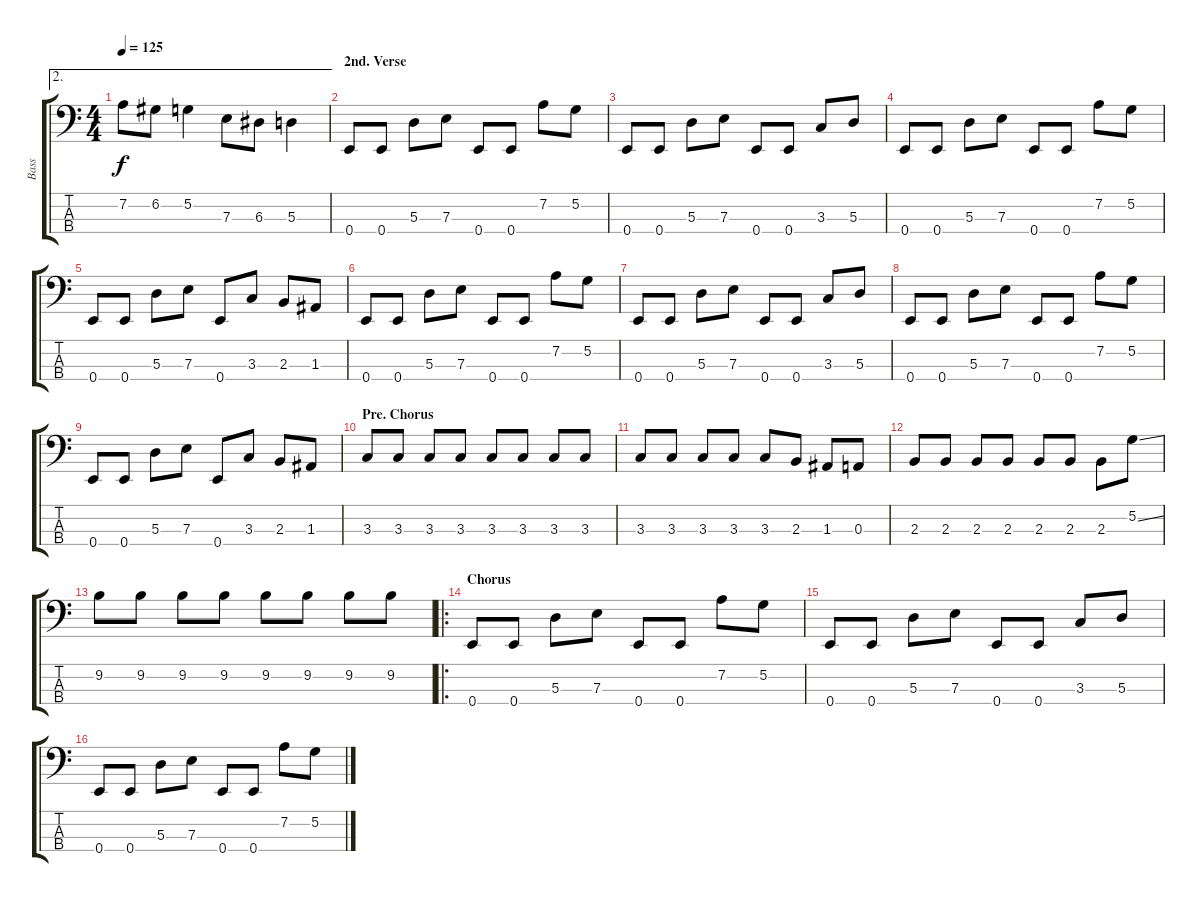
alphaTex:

\track ("Bass" "Bass") {instrument electricbassfinger}
\staff {score tabs}
\tuning (G2 D2 A1 E1) {hide}
\ae 2
\ts (4 4)
\tempo 125
\clef f4
\ks c
7.2.8{dy f instrument electricbassfinger} 6.2.8 5.2.4 7.3.8 6.3.8 5.3.4 |
\section ("" "2nd. Verse")
0.4.8{volume 9} 0.4.8 5.3.8 7.3.8 0.4.8 0.4.8 7.2.8 5.2.8 |
0.4.8 0.4.8 5.3.8 7.3.8 0.4.8 0.4.8 3.3.8 5.3.8 |
0.4.8 0.4.8 5.3.8 7.3.8 0.4.8 0.4.8 7.2.8 5.2.8 |
0.4.8 0.4.8 5.3.8 7.3.8 0.4.8 3.3.8 2.3.8 1.3.8 |
0.4.8 0.4.8 5.3.8 7.3.8 0.4.8 0.4.8 7.2.8 5.2.8 |
0.4.8 0.4.8 5.3.8 7.3.8 0.4.8 0.4.8 3.3.8 5.3.8 |
0.4.8 0.4.8 5.3.8 7.3.8 0.4.8 0.4.8 7.2.8 5.2.8 |
0.4.8 0.4.8 5.3.8 7.3.8 0.4.8 3.3.8 2.3.8 1.3.8 |
\section ("" "Pre. Chorus")
3.3.8{volume 13} 3.3.8 3.3.8 3.3.8 3.3.8 3.3.8 3.3.8 3.3.8 |
3.3.8 3.3.8 3.3.8 3.3.8 3.3.8 2.3.8 1.3.8 0.3.8 |
2.3.8 2.3.8 2.3.8 2.3.8 2.3.8 2.3.8 2.3.8 5.2{ss}.8 |
9.2.8 9.2.8 9.2.8 9.2.8 9.2.8 9.2.8 9.2.8 9.2.8 |
\ro
\section ("" "Chorus")
0.4.8{instrument slapbass2} 0.4.8 5.3.8 7.3.8 0.4.8 0.4.8 7.2.8 5.2.8 |
0.4.8 0.4.8 5.3.8 7.3.8 0.4.8 0.4.8 3.3.8 5.3.8 |
0.4.8 0.4.8 5.3.8 7.3.8 0.4.8 0.4.8 7.2.8 5.2.8
